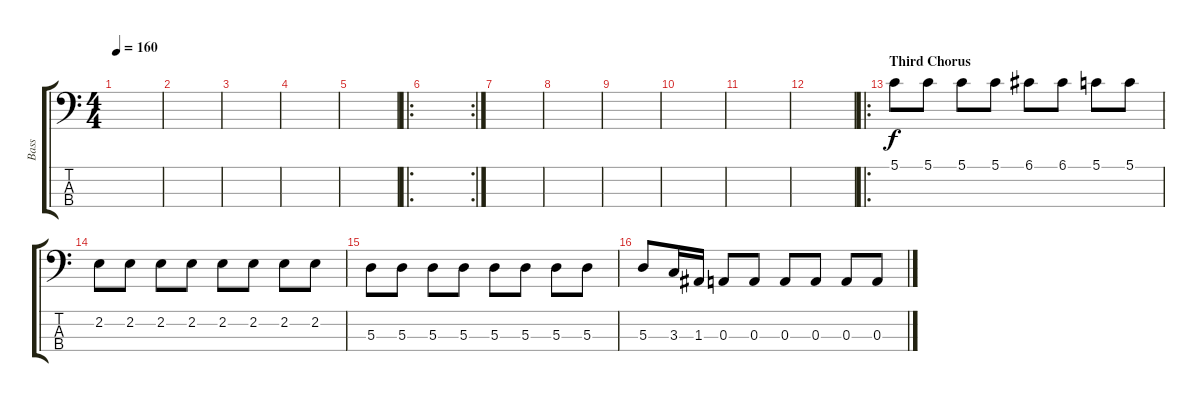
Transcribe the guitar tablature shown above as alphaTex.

\track ("Bass" "Bass") {instrument electricbassfinger}
\staff {score tabs}
\tuning (G2 D2 A1 E1) {hide}
\ts (4 4)
\tempo 160
\clef f4
\ks c
|
|
|
|
|
\ro
\rc 2
|
|
|
|
|
|
|
\ro
\section ("" "Third Chorus")
5.1.8 5.1.8 5.1.8 5.1.8 6.1.8 6.1.8 5.1.8 5.1.8 |
2.2.8 2.2.8 2.2.8 2.2.8 2.2.8 2.2.8 2.2.8 2.2.8 |
5.3.8 5.3.8 5.3.8 5.3.8 5.3.8 5.3.8 5.3.8 5.3.8 |
5.3.8 3.3.16 1.3.16 0.3.8 0.3.8 0.3.8 0.3.8 0.3.8 0.3.8
